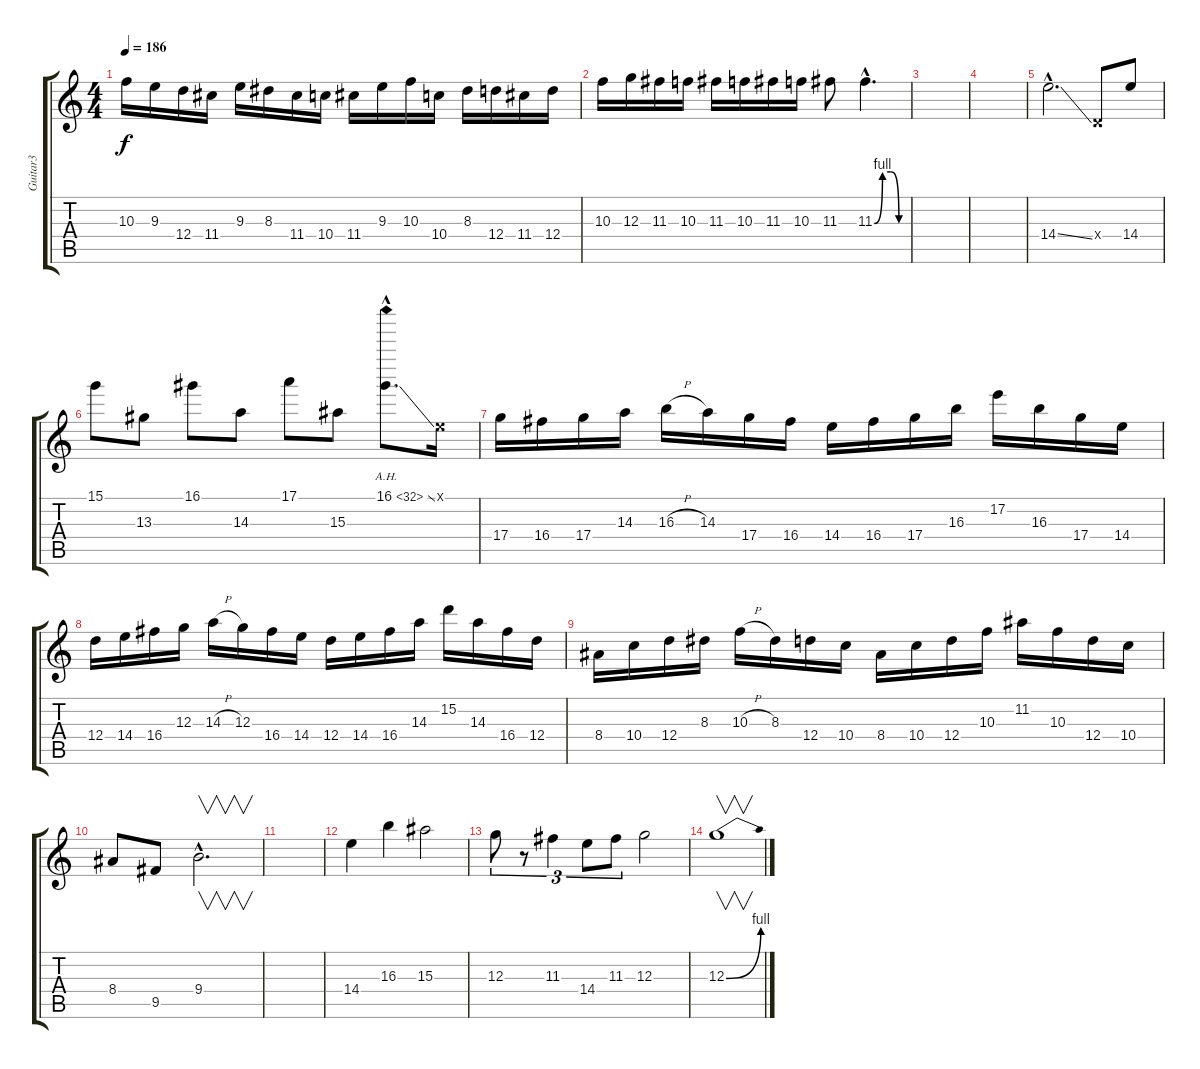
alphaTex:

\track ("Guitar3" "Guitar3") {instrument distortionguitar}
\staff {score tabs}
\tuning (E4 B3 G3 D3 A2 E2) {hide}
\ts (4 4)
\tempo 186
\clef g2
\ks c
10.3.16{dy f} 9.3.16 12.4.16 11.4.16 9.3.16 8.3.16 11.4.16 10.4.16 11.4.16 9.3.16 10.3.16 10.4.16 8.3.16 12.4.16 11.4.16 12.4.16 |
10.3.16 12.3.16 11.3.16 10.3.16 11.3.16 10.3.16 11.3.16 10.3.16 11.3.8 11.3{be (custom 0 0 15 4 30 4 45 0 60 0) hac}.4{d} |
|
|
14.4{ss hac}.2{d} 0.4{x}.8 14.4.8 |
15.1.8{balance 0} 13.3.8 16.1.8 14.3.8 17.1.8 15.3.8 16.1{ah 16 ss hac}.8{d} 0.1{x}.16 |
17.4.16 16.4.16 17.4.16 14.3.16 16.3{h}.16 14.3.16 17.4.16 16.4.16 14.4.16 16.4.16 17.4.16 16.3.16 17.2.16 16.3.16 17.4.16 14.4.16 |
12.4.16 14.4.16 16.4.16 12.3.16 14.3{h}.16 12.3.16 16.4.16 14.4.16 12.4.16 14.4.16 16.4.16 14.3.16 15.2.16 14.3.16 16.4.16 12.4.16 |
8.4.16 10.4.16 12.4.16 8.3.16 10.3{h}.16 8.3.16 12.4.16 10.4.16 8.4.16 10.4.16 12.4.16 10.3.16 11.2.16 10.3.16 12.4.16 10.4.16 |
8.4.8 9.5.8 9.4{hac}.2{v d} |
|
14.4.4 16.3.4 15.3.2 |
12.3.8{tu (3 2)} r.8{tu (3 2)} 11.3.4{tu (3 2)} 14.4.8{tu (3 2)} 11.3.8{tu (3 2)} 12.3.2 |
12.3{be (bend 0 0 60 4)}.1{v}
